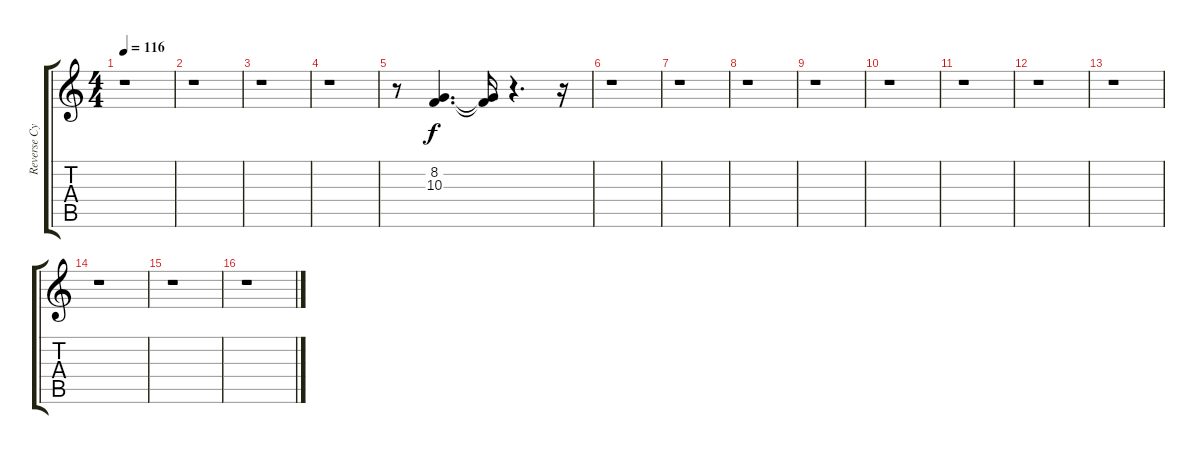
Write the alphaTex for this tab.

\track ("Reverse Cymbal" "Reverse Cy") {instrument reversecymbal}
\staff {score tabs}
\tuning (E4 B3 G3 D3 A2 E2) {hide}
\ts (4 4)
\tempo 116
\clef g2
\ks c
r.1{dy f} |
r.1 |
r.1 |
r.1 |
r.8 (8.2 10.3).4{d} (8.2{t} 10.3{t}).16 r.4{d} r.16 |
r.1 |
r.1 |
r.1 |
r.1 |
r.1 |
r.1 |
r.1 |
r.1 |
r.1 |
r.1 |
r.1
